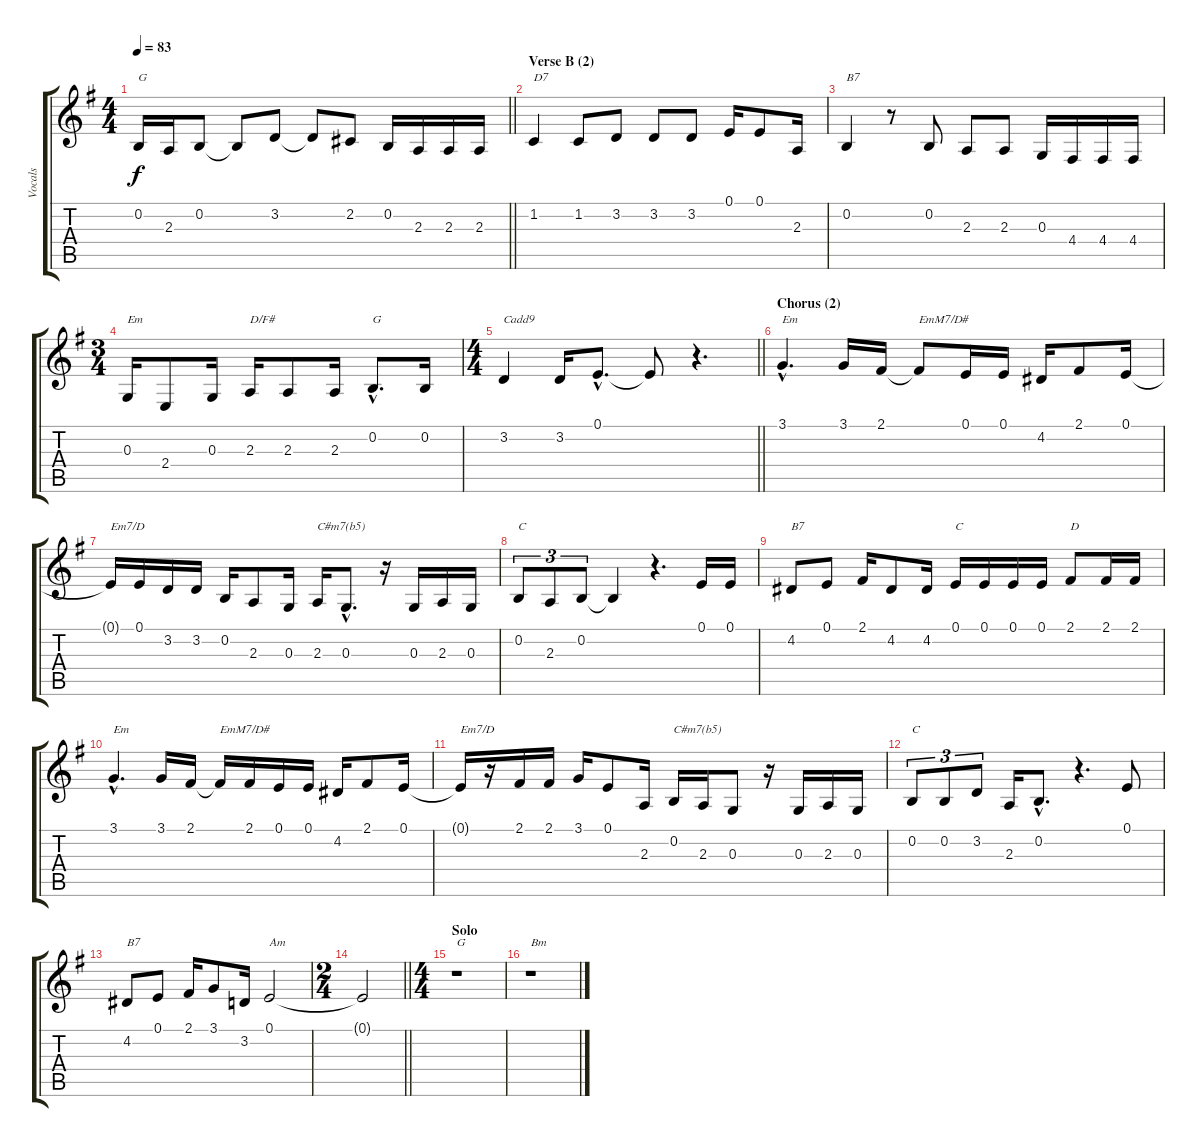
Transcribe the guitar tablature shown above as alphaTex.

\track ("Vocals" "Vocals") {instrument sopranosax}
\staff {score tabs}
\tuning (E4 B3 G3 D3 A2 E2) {hide}
\ts (4 4)
\tempo 83
\clef g2
\barLineRight lightlight
\ks eminor
0.2.16{txt "G" dy f} 2.3.16 0.2.8 0.2{t}.8 3.2.8 3.2{t}.8 2.2.8 0.2.16 2.3.16 2.3.16 2.3.16 |
\section ("" "Verse B (2)")
1.2.4{txt "D7"} 1.2.8 3.2.8 3.2.8 3.2.8 0.1.16 0.1.8 2.3.16 |
0.2.4{txt "B7"} r.8 0.2.8 2.3.8 2.3.8 0.3.16 4.4.16 4.4.16 4.4.16 |
\ts (3 4)
0.3.16{txt "Em"} 2.4.8 0.3.16 2.3.16{txt "D/F#"} 2.3.8 2.3.16 0.2{hac}.8{d txt "G"} 0.2.16 |
\ts (4 4)
\barLineRight lightlight
3.2.4{txt "Cadd9"} 3.2.16 0.1{hac}.8{d} 0.1{t}.8 r.4{d} |
\section ("" "Chorus (2)")
3.1{hac}.4{d txt "Em"} 3.1.16 2.1.16 2.1{t}.8{txt "EmM7/D#"} 0.1.16 0.1.16 4.2.16 2.1.8 0.1.16 |
0.1{t}.16{txt "Em7/D"} 0.1.16 3.2.16 3.2.16 0.2.16 2.3.8 0.3.16 2.3.16{txt "C#m7(b5)"} 0.3{hac}.8{d} r.16 0.3.16 2.3.16 0.3.16 |
0.2.8{tu (3 2) txt "C"} 2.3.8{tu (3 2)} 0.2.8{tu (3 2)} 0.2{t}.4 r.4{d} 0.1.16 0.1.16 |
4.2.8{txt "B7"} 0.1.8 2.1.16 4.2.8 4.2.16 0.1.16{txt "C"} 0.1.16 0.1.16 0.1.16 2.1.8{txt "D"} 2.1.16 2.1.16 |
3.1{hac}.4{d txt "Em"} 3.1.16 2.1.16 2.1{t}.16{txt "EmM7/D#"} 2.1.16 0.1.16 0.1.16 4.2.16 2.1.8 0.1.16 |
0.1{t}.16{txt "Em7/D"} r.16 2.1.16 2.1.16 3.1.16 0.1.8 2.3.16 0.2.16{txt "C#m7(b5)"} 2.3.16 0.3.8 r.16 0.3.16 2.3.16 0.3.16 |
0.2.8{tu (3 2) txt "C"} 0.2.8{tu (3 2)} 3.2.8{tu (3 2)} 2.3.16 0.2{hac}.8{d} r.4{d} 0.1.8 |
4.2.8{txt "B7"} 0.1.8 2.1.16 3.1.8 3.2.16 0.1.2{txt "Am"} |
\ts (2 4)
\barLineRight lightlight
0.1{t}.2 |
\ts (4 4)
\section ("" "Solo")
r.1{txt "G"} |
r.1{txt "Bm"}
